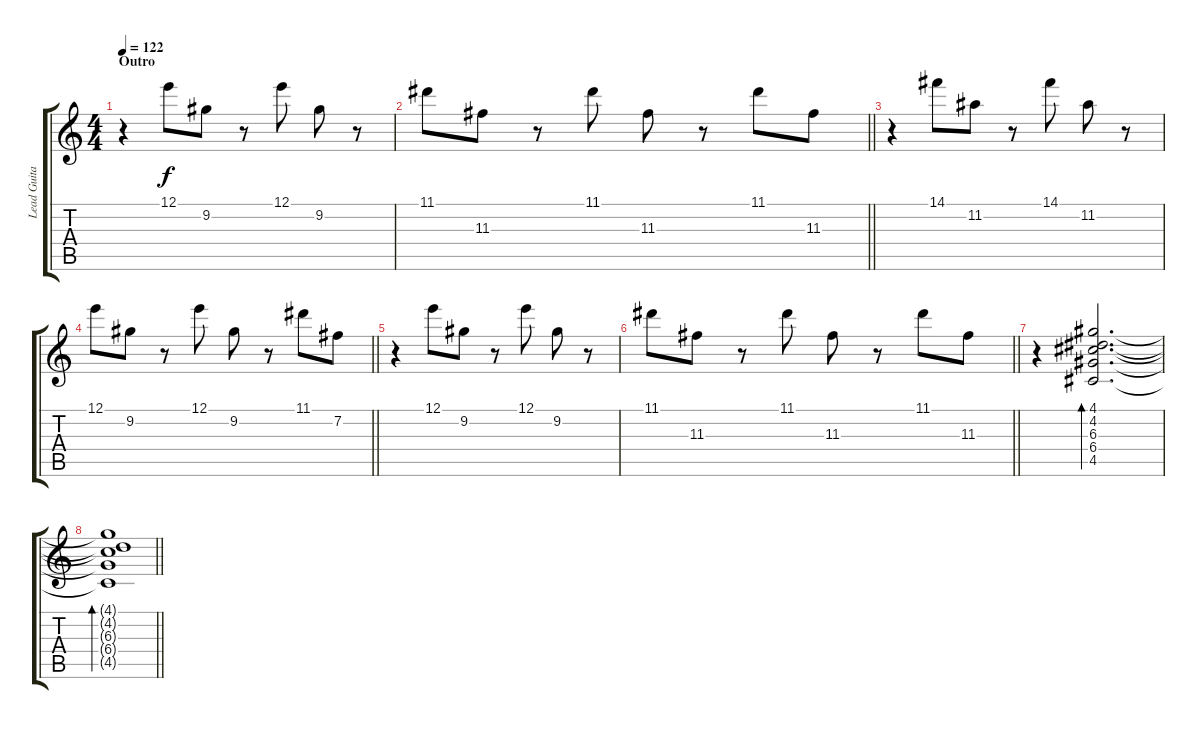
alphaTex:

\track ("Lead Guitar 1" "Lead Guita") {instrument electricguitarclean}
\staff {score tabs}
\tuning (E4 B3 G3 D3 A2 E2) {hide}
\ts (4 4)
\section ("" "Outro")
\tempo 122
\clef g2
\ks c
r.4{dy f instrument electricguitarclean} 12.1.8 9.2.8 r.8 12.1.8 9.2.8 r.8 |
\barLineRight lightlight
11.1.8 11.3.8 r.8 11.1.8 11.3.8 r.8 11.1.8 11.3.8 |
r.4 14.1.8 11.2.8 r.8 14.1.8 11.2.8 r.8 |
\barLineRight lightlight
12.1.8 9.2.8 r.8 12.1.8 9.2.8 r.8 11.1.8 7.2.8 |
r.4 12.1.8 9.2.8 r.8 12.1.8 9.2.8 r.8 |
\barLineRight lightlight
11.1.8 11.3.8 r.8 11.1.8 11.3.8 r.8 11.1.8 11.3.8 |
r.4 (4.1 4.2 6.3 6.4 4.5).2{d bd 480} |
\barLineRight lightlight
(4.1{t} 4.2{t} 6.3{t} 6.4{t} 4.5{t}).1{bd 480}
